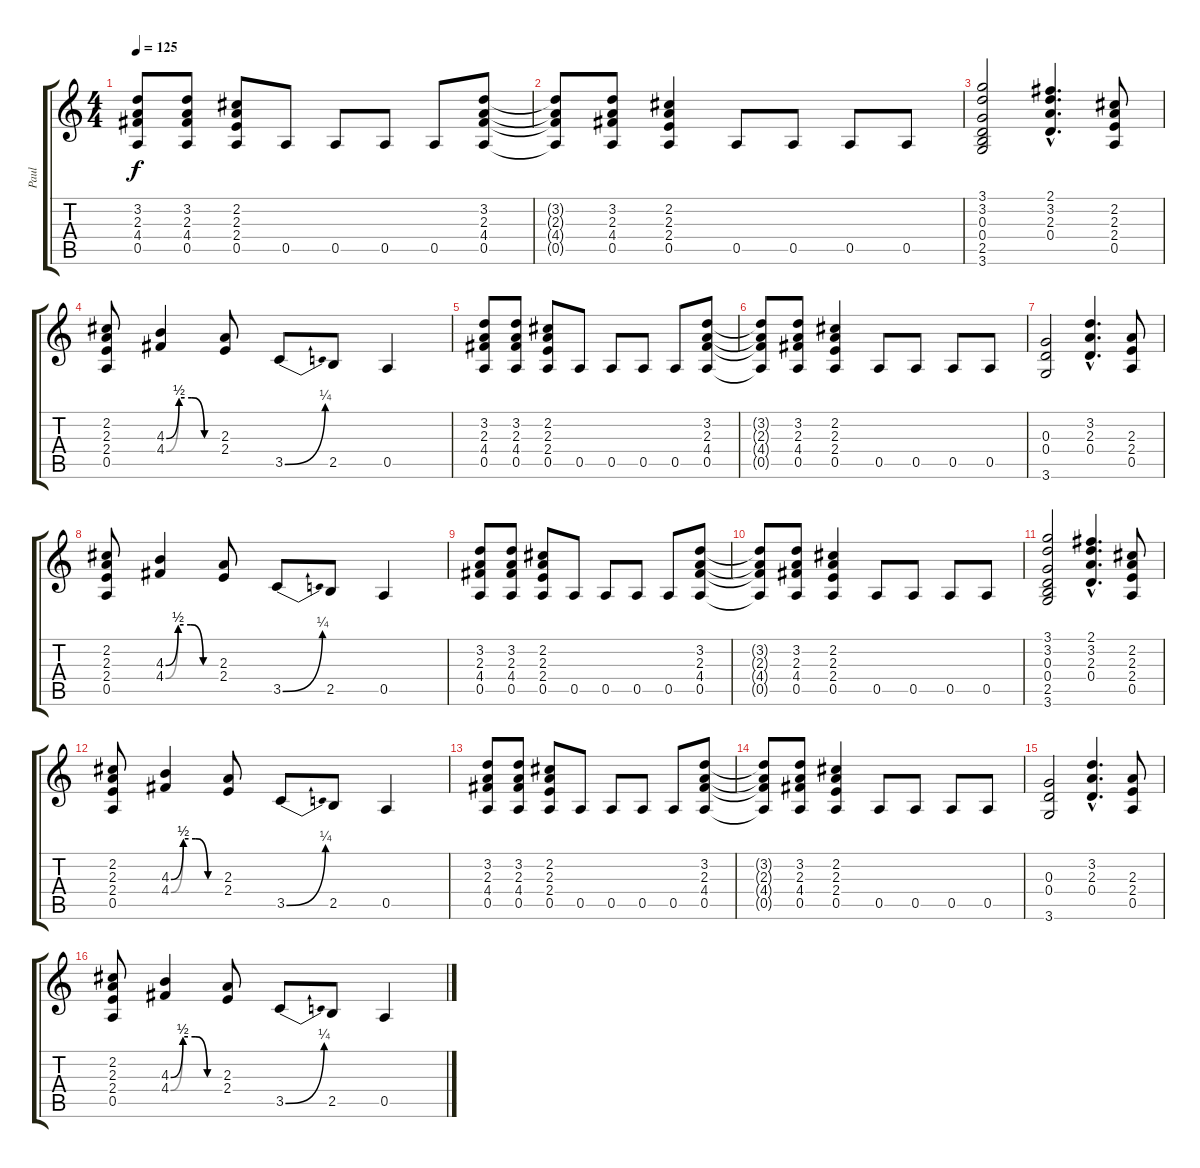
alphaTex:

\track ("Paul" "Paul") {instrument overdrivenguitar}
\staff {score tabs}
\tuning (E4 B3 G3 D3 A2 E2) {hide}
\ts (4 4)
\tempo 125
\clef g2
\ks c
(3.2 2.3 4.4 0.5).8{dy f} (3.2 2.3 4.4 0.5).8 (2.2 2.3 2.4 0.5).8 0.5.8 0.5.8 0.5.8 0.5.8 (3.2 2.3 4.4 0.5).8 |
(3.2{t} 2.3{t} 4.4{t} 0.5{t}).8 (3.2 2.3 4.4 0.5).8 (2.2 2.3 2.4 0.5).4 0.5.8 0.5.8 0.5.8 0.5.8 |
(3.1 3.2 0.3 0.4 2.5 3.6).2 (2.1{hac} 3.2{hac} 2.3{hac} 0.4{hac}).4{d} (2.2 2.3 2.4 0.5).8 |
(2.2 2.3 2.4 0.5).8 (4.3{be (custom 0 0 15 2 30 2 45 0 60 0)} 4.4{be (custom 0 0 15 2 30 2 45 0 60 0)}).4 (2.3 2.4).8 3.5{be (bend 0 0 60 1)}.8 2.5.8 0.5.4 |
(3.2 2.3 4.4 0.5).8 (3.2 2.3 4.4 0.5).8 (2.2 2.3 2.4 0.5).8 0.5.8 0.5.8 0.5.8 0.5.8 (3.2 2.3 4.4 0.5).8 |
(3.2{t} 2.3{t} 4.4{t} 0.5{t}).8 (3.2 2.3 4.4 0.5).8 (2.2 2.3 2.4 0.5).4 0.5.8 0.5.8 0.5.8 0.5.8 |
(0.3 0.4 3.6).2 (3.2{hac} 2.3{hac} 0.4{hac}).4{d} (2.3 2.4 0.5).8 |
(2.2 2.3 2.4 0.5).8 (4.3{be (custom 0 0 15 2 30 2 45 0 60 0)} 4.4{be (custom 0 0 15 2 30 2 45 0 60 0)}).4 (2.3 2.4).8 3.5{be (bend 0 0 60 1)}.8 2.5.8 0.5.4 |
(3.2 2.3 4.4 0.5).8 (3.2 2.3 4.4 0.5).8 (2.2 2.3 2.4 0.5).8 0.5.8 0.5.8 0.5.8 0.5.8 (3.2 2.3 4.4 0.5).8 |
(3.2{t} 2.3{t} 4.4{t} 0.5{t}).8 (3.2 2.3 4.4 0.5).8 (2.2 2.3 2.4 0.5).4 0.5.8 0.5.8 0.5.8 0.5.8 |
(3.1 3.2 0.3 0.4 2.5 3.6).2 (2.1{hac} 3.2{hac} 2.3{hac} 0.4{hac}).4{d} (2.2 2.3 2.4 0.5).8 |
(2.2 2.3 2.4 0.5).8 (4.3{be (custom 0 0 15 2 30 2 45 0 60 0)} 4.4{be (custom 0 0 15 2 30 2 45 0 60 0)}).4 (2.3 2.4).8 3.5{be (bend 0 0 60 1)}.8 2.5.8 0.5.4 |
(3.2 2.3 4.4 0.5).8 (3.2 2.3 4.4 0.5).8 (2.2 2.3 2.4 0.5).8 0.5.8 0.5.8 0.5.8 0.5.8 (3.2 2.3 4.4 0.5).8 |
(3.2{t} 2.3{t} 4.4{t} 0.5{t}).8 (3.2 2.3 4.4 0.5).8 (2.2 2.3 2.4 0.5).4 0.5.8 0.5.8 0.5.8 0.5.8 |
(0.3 0.4 3.6).2 (3.2{hac} 2.3{hac} 0.4{hac}).4{d} (2.3 2.4 0.5).8 |
(2.2 2.3 2.4 0.5).8 (4.3{be (custom 0 0 15 2 30 2 45 0 60 0)} 4.4{be (custom 0 0 15 2 30 2 45 0 60 0)}).4 (2.3 2.4).8 3.5{be (bend 0 0 60 1)}.8 2.5.8 0.5.4
